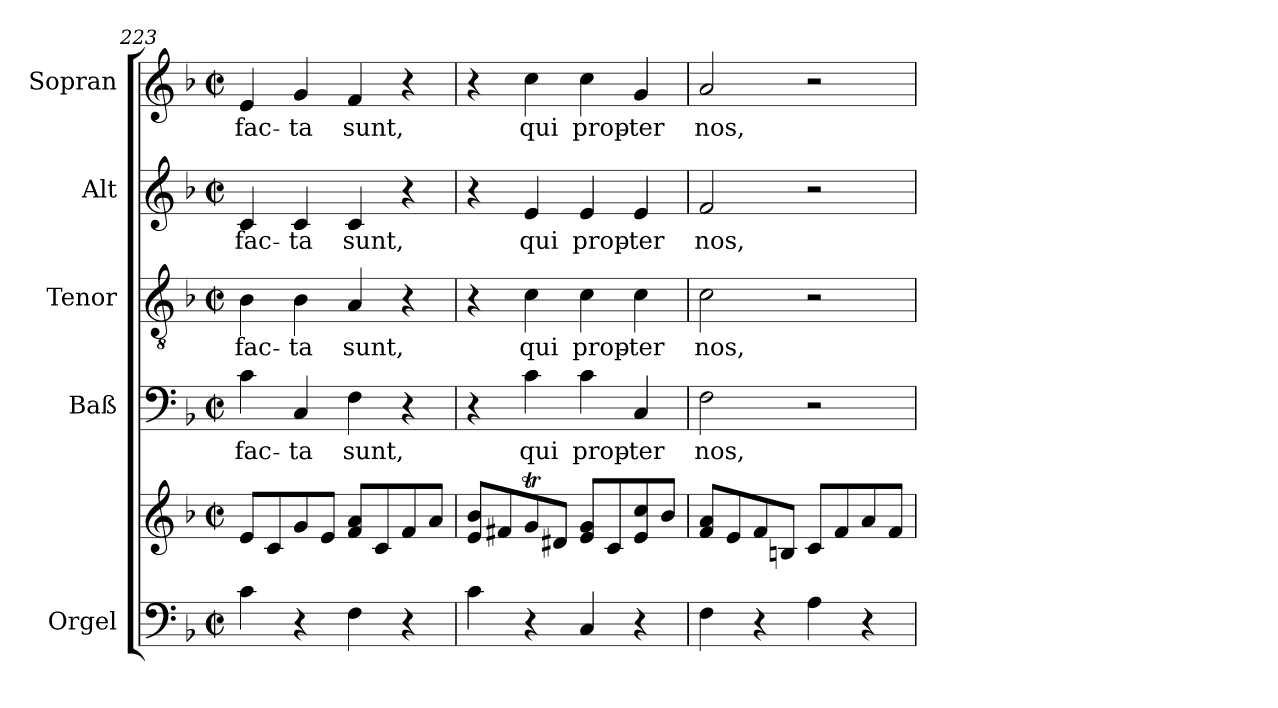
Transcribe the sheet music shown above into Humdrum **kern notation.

**kern	**kern	**kern	**text	**kern	**text	**kern	**text	**kern	**text
*part5	*part5	*part4	*part4	*part3	*part3	*part2	*part2	*part1	*part1
*staff6	*staff5	*staff4	*staff4	*staff3	*staff3	*staff2	*staff2	*staff1	*staff1
*I"Orgel	*	*I"Baß	*	*I"Tenor	*	*I"Alt	*	*I"Sopran	*
*clefF4	*clefG2	*clefF4	*	*clefGv2	*	*clefG2	*	*clefG2	*
*k[b-]	*k[b-]	*k[b-]	*	*k[b-]	*	*k[b-]	*	*k[b-]	*
*F:	*F:	*F:	*	*F:	*	*F:	*	*F:	*
*M2/2	*M2/2	*M2/2	*	*M2/2	*	*M2/2	*	*M2/2	*
*met(c|)	*met(c|)	*met(c|)	*	*met(c|)	*	*met(c|)	*	*met(c|)	*
=223	=223	=223	=223	=223	=223	=223	=223	=223	=223
!	!	!	!LO:LY:b	!	!LO:LY:b	!	!LO:LY:b	!	!LO:LY:b
4c\	8e/L	4c\	fac-	4B-\	fac-	4c/	fac-	4e/	fac-
.	8c/	.	.	.	.	.	.	.	.
!	!	!	!LO:LY:b	!	!LO:LY:b	!	!LO:LY:b	!	!LO:LY:b
4r	8g/	4C/	-ta	4B-\	-ta	4c/	-ta	4g/	-ta
.	8e/J	.	.	.	.	.	.	.	.
!	!	!	!LO:LY:b	!	!LO:LY:b	!	!LO:LY:b	!	!LO:LY:b
4F\	8f/ 8a/L	4F\	sunt,	4A/	sunt,	4c/	sunt,	4f/	sunt,
.	8c/	.	.	.	.	.	.	.	.
4r	8f/	4r	.	4r	.	4r	.	4r	.
.	8a/J	.	.	.	.	.	.	.	.
=224	=224	=224	=224	=224	=224	=224	=224	=224	=224
4c\	8e/ 8b-/L	4r	.	4r	.	4r	.	4r	.
.	8f#X/	.	.	.	.	.	.	.	.
!	!	!	!LO:LY:b	!	!LO:LY:b	!	!LO:LY:b	!	!LO:LY:b
4r	8gT/	4c\	qui	4c\	qui	4e/	qui	4cc\	qui
.	8d#X/J	.	.	.	.	.	.	.	.
!	!	!	!LO:LY:b	!	!LO:LY:b	!	!LO:LY:b	!	!LO:LY:b
4C/	8e/ 8g/L	4c\	prop-	4c\	prop-	4e/	prop-	4cc\	prop-
.	8c/	.	.	.	.	.	.	.	.
!	!	!	!LO:LY:b	!	!LO:LY:b	!	!LO:LY:b	!	!LO:LY:b
4r	8e/ 8cc/	4C/	-ter	4c\	-ter	4e/	-ter	4g/	-ter
.	8b-/J	.	.	.	.	.	.	.	.
=225	=225	=225	=225	=225	=225	=225	=225	=225	=225
!	!	!	!LO:LY:b	!	!LO:LY:b	!	!LO:LY:b	!	!LO:LY:b
4F\	8f/ 8a/L	2F\	nos,	2c\	nos,	2f/	nos,	2a/	nos,
.	8e/	.	.	.	.	.	.	.	.
4r	8f/	.	.	.	.	.	.	.	.
.	8Bn/J	.	.	.	.	.	.	.	.
4A\	8c/L	2r	.	2r	.	2r	.	2r	.
.	8f/	.	.	.	.	.	.	.	.
4r	8a/	.	.	.	.	.	.	.	.
.	8f/J	.	.	.	.	.	.	.	.
=	=	=	=	=	=	=	=	=	=
*-	*-	*-	*-	*-	*-	*-	*-	*-	*-
